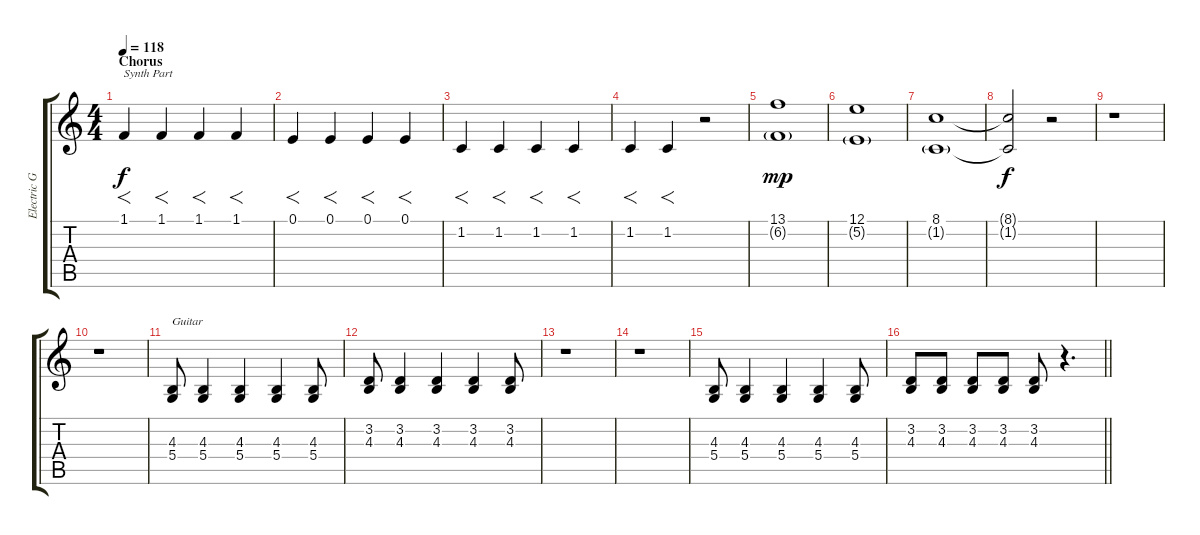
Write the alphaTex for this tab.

\track ("Electric Guitar" "Electric G") {instrument fx4atmosphere}
\staff {score tabs}
\tuning (E4 B3 G3 D3 A2 E2) {hide}
\ts (4 4)
\section ("" "Chorus")
\tempo 118
\clef g2
\ks c
1.1.4{f txt "Synth Part " dy f volume 7 instrument lead2sawtooth} 1.1.4{f} 1.1.4{f} 1.1.4{f} |
0.1.4{f} 0.1.4{f} 0.1.4{f} 0.1.4{f} |
1.2.4{f} 1.2.4{f} 1.2.4{f} 1.2.4{f} |
1.2.4{f} 1.2.4{f} r.2 |
(13.1 6.2{g}).1{dy mp volume 5} |
(12.1 5.2{g}).1 |
(8.1 1.2{g}).1 |
(8.1{t} 1.2{t}).2{dy f} r.2 |
r.1 |
r.1 |
(4.3 5.4).8{txt "Guitar" volume 8 instrument fx4atmosphere} (4.3 5.4).4 (4.3 5.4).4 (4.3 5.4).4 (4.3 5.4).8 |
(3.2 4.3).8 (3.2 4.3).4 (3.2 4.3).4 (3.2 4.3).4 (3.2 4.3).8 |
r.1 |
r.1 |
(4.3 5.4).8 (4.3 5.4).4 (4.3 5.4).4 (4.3 5.4).4 (4.3 5.4).8 |
\barLineRight lightlight
(3.2 4.3).8 (3.2 4.3).8 (3.2 4.3).8 (3.2 4.3).8 (3.2 4.3).8 r.4{d}
